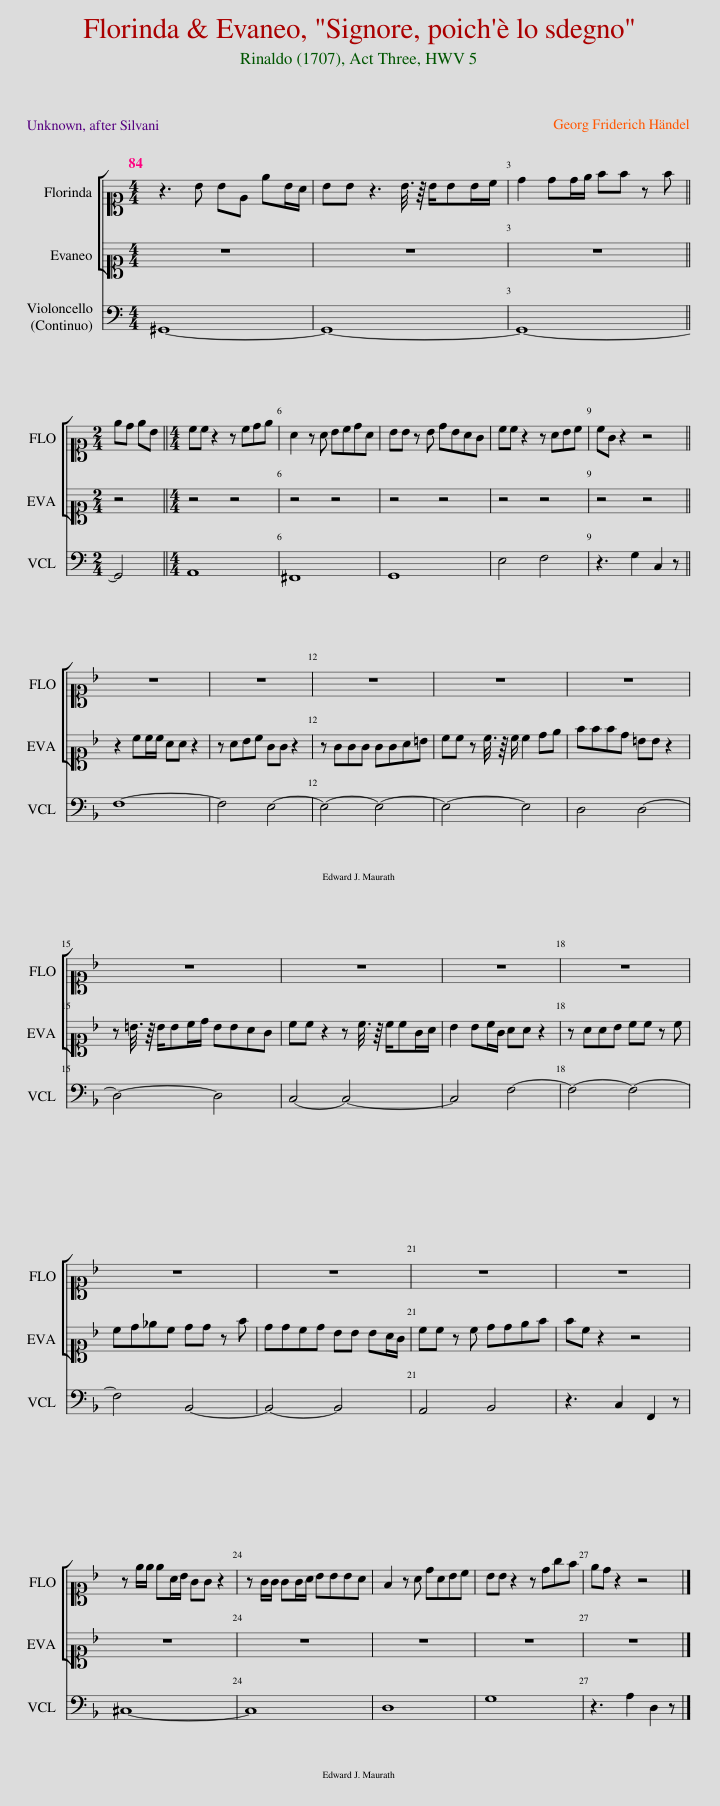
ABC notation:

X:1
%%score [ 1 2 ] { 3 | ( 4 5 6 ) } { 7 | ( 8 9 ) } 10
L:1/8
Q:1/4=84
M:4/4
I:linebreak $
K:C
V:1 alto1
V:2 alto1
V:3 treble
V:4 bass
V:5 bass
V:6 bass
V:7 treble
V:8 bass
V:9 bass
V:10 bass
V:1
 z3 B BE eB/A/ | BB z3 B3/8 z/8 B/BB/c/ | d2 dd/e/ ff z f ||$[M:2/4] ed eB ||[M:4/4] cc z2 z cde | %5
 A2 z A BcdA | BB z B dBAG | cc z2 z ABc | cG z2 z4 ||$[K:F] z8 | %10
 z8 | z8 | z8 | z8 |$ z8 | %15
 z8 | z8 | z8 |$ z8 | z8 | %20
 z8 | z8 |$ z e/e/ eA/B/ GG z2 | z G/G/ GG/A/ BBBA | F2 z A dABc | %25
 BB z2 z dgf | ed z2 z4 |] %27
V:2
 z8 | z8 | z8 ||$[M:2/4] z4 ||[M:4/4] z4 z4 | %5
 z4 z4 | z4 z4 | z4 z4 | z4 z4 ||$[K:F] z2 cc/c/ AA z2 | %10
 z ABc GG z2 | z GGG GGA=B | cc z c3/8 z/8 c/ c2 de | fffd =BB z2 |$ z =B3/8 z/8 B/Bc/d/ BBAG | %15
 cc z2 z c3/8 z/8 c/cG/A/ | B2 Bc/G/ AA z2 | z AAB cc z c |$ cd_ec dd z f | ddcd BB BA/G/ | %20
 cc z c ddef | fc z2 z4 |$ z8 | z8 | z8 | %25
 z8 | z8 |] %27
V:3
 z3/2 ^G4 z/ z2 | ^G4 [EG]4 | [B,DF]4 [DFB]4 ||$[M:2/4] [B,E]4 ||[M:4/4] [CE]4 [A,C]4 | %5
 [A,D]4 [D^F]4 | D4 [DB]4 | [CG]4 C4 | z3 [DFGB]2 [Ec]2 z ||$ z8 | %10
 z8 | z8 | z8 | z8 |$ z8 | %15
 z8 | z8 | z8 |$ z8 | z8 | %20
 z8 | z8 |$ [EG_B]4 [^CE]4 | [^CE]4 [CEG]4 | A,4 [A,F]4 | %25
 D4 [DG]4 | z3 [EGA_d]2 [DFA=d]2 z |] %27
V:4
 ^G,,8 | [E,B,]4 B,4 | ^G,4 B,4 ||$[M:2/4] ^G,4 ||[M:4/4] A,,4 E,4 | %5
 ^F,,4 [^F,A,]4 | [G,,B,]4 G,4 | E,4 [F,A,]4 | z3 [G,B,]2 [C,G,]2 z ||$ z8 | %10
 z8 | z8 | z8 | z8 |$ z8 | %15
 z8 | z8 | z8 |$ z8 | z8 | %20
 z8 | z8 |$ ^C,4 [G,_B,]4 | [^C,G,_B,]4 B,4 | [D,F,]4 D,4 | %25
 [G,_B,]4 B,4 | z3 [A,^C]2 [D,A,]2 z |] %27
V:5
 z B,6 z | x8 | x8 ||$[M:2/4] x4 ||[M:4/4] x8 | %5
 x8 | x8 | x8 | x8 ||$ x8 | %10
 x8 | x8 | x8 | x8 |$ x8 | %15
 x8 | x8 | x8 |$ x8 | x8 | %20
 x8 | x8 |$ x8 | x8 | x8 | %25
 x8 | x8 |] %27
V:6
 z/ E,6 z/ z | x8 | x8 ||$[M:2/4] x4 ||[M:4/4] x8 | %5
 x8 | x8 | x8 | x8 ||$ x8 | %10
 x8 | x8 | x8 | x8 |$ x8 | %15
 x8 | x8 | x8 |$ x8 | x8 | %20
 x8 | x8 |$ x8 | x8 | x8 | %25
 x8 | x8 |] %27
V:7
 z8 | z8 | z8 ||$[M:2/4] z4 ||[M:4/4] z8 | %5
 z8 | z8 | z8 | z8 ||$[K:F] z A6 z | %10
 C4 C4 | [CE]4 C4 | [EG]4 C4 | F4 [DG]4 |$ G4 D4 | %15
 E4 [CG]4 | [CEG]4 C4 | [CF]4 [FA]4 |$ F4 [DG]4 | [DG]4 G4 | %20
 [CF]4 [DF]4 | z2 z [EGce]2 [FAf]2 z |$ z8 | z8 | z8 | %25
 z8 | z8 |] %27
V:8
 z8 | z8 | z8 ||$[M:2/4] z4 ||[M:4/4] z8 | %5
 z8 | z8 | z8 | z8 ||$[K:F] F,8 | %10
 [F,A,]4 [E,G,]4 | G,4 [E,G,]4 | C4 [E,G,]4 | [D,A,]4 =B,4 |$ [D,=B,]4 [G,B,]4 | %15
 [C,G,]4 E,4 | B,4 [F,A,]4 | A,4 C4 |$ [A,C]4 B,,4 | B,4 [B,,B,]4 | %20
 A,,4 B,,4 | z3 [C,B,]2 [F,,A,]2 z |$ z8 | z8 | z8 | %25
 z8 | z8 |] %27
V:9
 x8 | x8 | x8 ||$[M:2/4] x4 ||[M:4/4] x8 | %5
 x8 | x8 | x8 | x8 ||$[K:F] z/ C6 z/ z | %10
 x8 | x8 | x8 | x8 |$ x8 | %15
 x8 | x8 | x8 |$ x8 | x8 | %20
 x8 | x8 |$ x8 | x8 | x8 | %25
 x8 | x8 |] %27
V:10
 ^G,,8- | G,,8- | G,,8- ||$[M:2/4] G,,4 ||[M:4/4] A,,8 | %5
 ^F,,8 | G,,8 | E,4 F,4 | z3 G,2 C,2 z ||$[K:F] F,8- | %10
 F,4 E,4- | E,4- E,4- | E,4- E,4 | D,4 D,4- |$ D,4- D,4 | %15
 C,4- C,4- | C,4 F,4- | F,4- F,4- |$ F,4 B,,4- | B,,4- B,,4 | %20
 A,,4 B,,4 | z3 C,2 F,,2 z |$ ^C,8- | C,8 | D,8 | %25
 G,8 | z3 A,2 D,2 z |] %27
